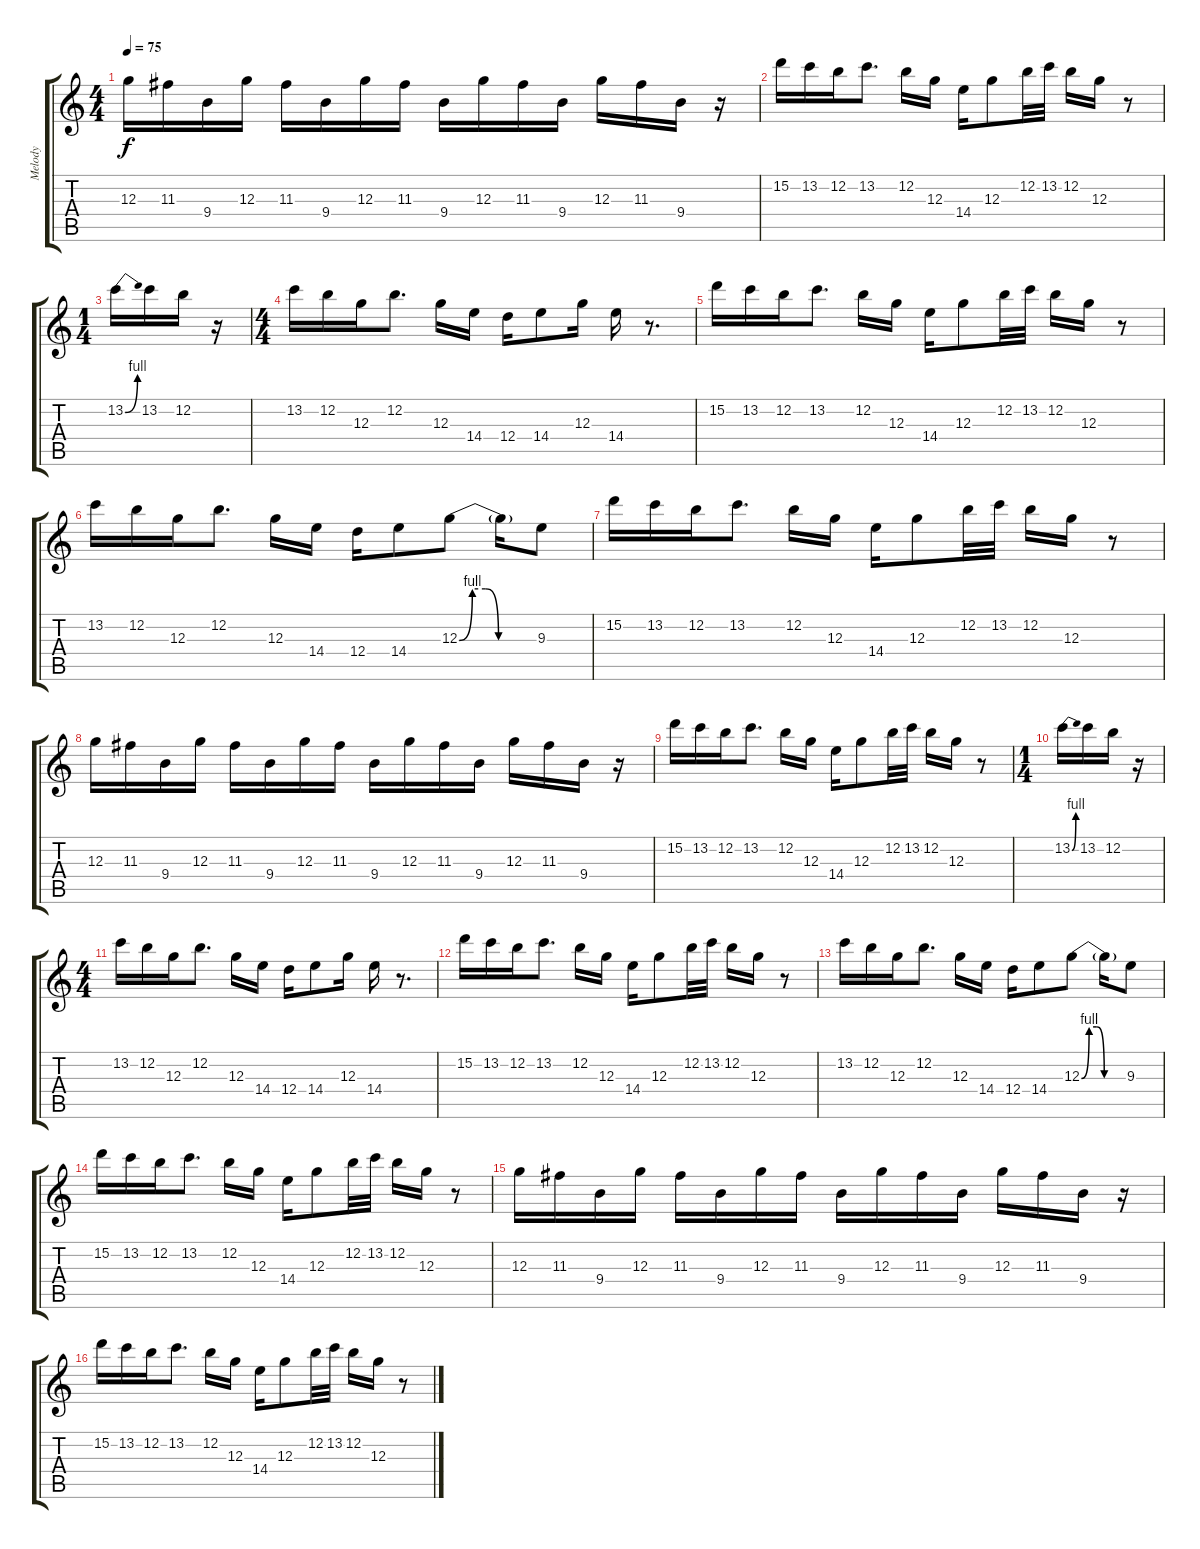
\track ("Melody" "Melody") {instrument electricguitarjazz}
\staff {score tabs}
\tuning (E4 B3 G3 D3 A2 E2) {hide}
\ts (4 4)
\tempo 75
\clef g2
\ks c
12.3.16{dy f} 11.3.16 9.4.16 12.3.16 11.3.16 9.4.16 12.3.16 11.3.16 9.4.16 12.3.16 11.3.16 9.4.16 12.3.16 11.3.16 9.4.16 r.16 |
15.2.16 13.2.16 12.2.16 13.2.8{d} 12.2.16 12.3.16 14.4.16 12.3.8 12.2.32 13.2.32 12.2.16 12.3.16 r.8 |
\ts (1 4)
13.2{be (bend 0 0 60 4)}.16 13.2.16 12.2.16 r.16 |
\ts (4 4)
13.2.16 12.2.16 12.3.16 12.2.8{d} 12.3.16 14.4.16 12.4.16 14.4.8 12.3.16 14.4.16 r.8{d} |
15.2.16 13.2.16 12.2.16 13.2.8{d} 12.2.16 12.3.16 14.4.16 12.3.8 12.2.32 13.2.32 12.2.16 12.3.16 r.8 |
13.2.16 12.2.16 12.3.16 12.2.8{d} 12.3.16 14.4.16 12.4.16 14.4.8 12.3{be (custom 0 0 10 4 20 4 30 0 60 0)}.8 12.3{t}.16 9.3.8 |
15.2.16 13.2.16 12.2.16 13.2.8{d} 12.2.16 12.3.16 14.4.16 12.3.8 12.2.32 13.2.32 12.2.16 12.3.16 r.8 |
12.3.16 11.3.16 9.4.16 12.3.16 11.3.16 9.4.16 12.3.16 11.3.16 9.4.16 12.3.16 11.3.16 9.4.16 12.3.16 11.3.16 9.4.16 r.16 |
15.2.16 13.2.16 12.2.16 13.2.8{d} 12.2.16 12.3.16 14.4.16 12.3.8 12.2.32 13.2.32 12.2.16 12.3.16 r.8 |
\ts (1 4)
13.2{be (bend 0 0 60 4)}.16 13.2.16 12.2.16 r.16 |
\ts (4 4)
13.2.16 12.2.16 12.3.16 12.2.8{d} 12.3.16 14.4.16 12.4.16 14.4.8 12.3.16 14.4.16 r.8{d} |
15.2.16 13.2.16 12.2.16 13.2.8{d} 12.2.16 12.3.16 14.4.16 12.3.8 12.2.32 13.2.32 12.2.16 12.3.16 r.8 |
13.2.16 12.2.16 12.3.16 12.2.8{d} 12.3.16 14.4.16 12.4.16 14.4.8 12.3{be (custom 0 0 10 4 20 4 30 0 60 0)}.8 12.3{t}.16 9.3.8 |
15.2.16 13.2.16 12.2.16 13.2.8{d} 12.2.16 12.3.16 14.4.16 12.3.8 12.2.32 13.2.32 12.2.16 12.3.16 r.8 |
12.3.16 11.3.16 9.4.16 12.3.16 11.3.16 9.4.16 12.3.16 11.3.16 9.4.16 12.3.16 11.3.16 9.4.16 12.3.16 11.3.16 9.4.16 r.16 |
15.2.16 13.2.16 12.2.16 13.2.8{d} 12.2.16 12.3.16 14.4.16 12.3.8 12.2.32 13.2.32 12.2.16 12.3.16 r.8
